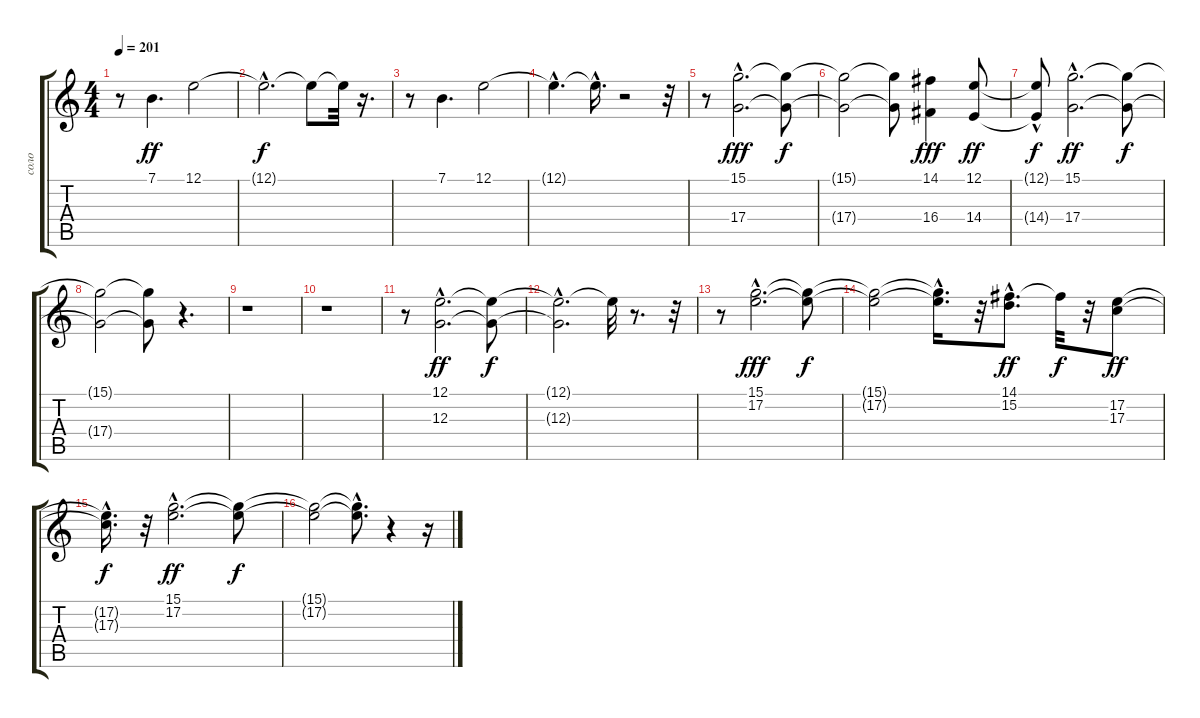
\track ("соло" "соло") {instrument acousticgrandpiano}
\staff {score tabs}
\tuning (E4 B3 G3 D3 A2 E2) {hide}
\ts (4 4)
\tempo 201
\clef g2
\ks c
r.8{dy f} 7.1.4{d dy ff} 12.1.2 |
12.1{hac t}.2{d dy f} 12.1{t}.8 12.1{t}.32 r.16{d} |
r.8 7.1.4{d} 12.1.2 |
12.1{hac t}.4{d} 12.1{hac t}.16{d} r.2 r.32 |
r.8 (15.1{hac} 17.4{hac}).2{d dy fff} (15.1{t} 17.4{t}).8{dy f} |
(15.1{t} 17.4{t}).2 (15.1{t} 17.4{t}).8 (14.1 16.4).4{dy fff} (12.1 14.4).8{dy ff} |
(12.1{hac t} 14.4{t}).8{dy f} (15.1{hac} 17.4{hac}).2{d dy ff} (15.1{t} 17.4{t}).8{dy f} |
(15.1{t} 17.4{t}).2 (15.1{t} 17.4{t}).8 r.4{d} |
r.1 |
r.1 |
r.8 (12.1{hac} 12.3{hac}).2{d dy ff} (12.1{t} 12.3{t}).8{dy f} |
(12.1{hac t} 12.3{hac t}).2{d} 12.1{t}.32 r.8{d} r.32 |
r.8 (15.1{hac} 17.2{hac}).2{d dy fff} (15.1{t} 17.2{t}).8{dy f} |
(15.1{t} 17.2{t}).2 (15.1{hac t} 17.2{hac t}).16{d} r.32 (14.1{hac} 15.2{hac}).8{d dy ff} 14.1{t}.32{dy f} r.32 (17.2 17.3).8{dy ff} |
(17.2{hac t} 17.3{hac t}).16{d dy f} r.32 (15.1{hac} 17.2{hac}).2{d dy ff} (15.1{t} 17.2{t}).8{dy f} |
(15.1{t} 17.2{t}).2 (15.1{hac t} 17.2{t}).8{d} r.4 r.16
